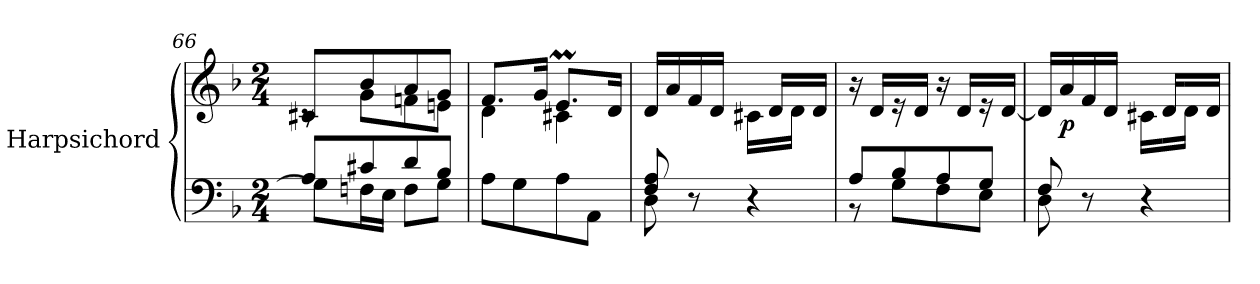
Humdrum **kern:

**kern	**kern	**dynam
*part1	*part1	*part1
*staff2	*staff1	*staff1/2
*I"Harpsichord	*	*
*I'Hch.	*	*
!!LO:LB:g=z
*clefF4	*clefG2	*
*k[b-]	*k[b-]	*
*M2/4	*M2/4	*
=66	=66	=66
*^	*^	*
8A/L	8G\L]	8c#X/L	8rc	.
8c#X/	16Fn\L	8b-/	8g\L	.
.	16E\JJ	.	.	.
8d/	8F\L	8a/	8fn\	.
8B-/J	8G\J	8g/J	8en\J	.
*v	*v	*	*	*
=67	=67	=67	=67
8A\L	8.f/L	4d\	.
8G\	.	.	.
.	16g/Jk	.	.
8A\	8.em/L	4c#X\	.
8AA\J	.	.	.
.	16d/Jk	.	.
=68	=68	=68	=68
*^	*	*	*
8F/ 8A/	8D\	16d/LL	4ryy	.
.	.	16a/	.	.
8r	8ryy	16f/	.	.
.	.	16d/JJ	.	.
4r	4ryy	16rAyy	16c#X\LL	.
.	.	16d/LL	16ryy	.
.	.	16rAyy	16d\JJ	.
.	.	16d/JJ	16ryy	.
*	*	*v	*v	*
=69	=69	=69	=69
8A/L	8r	16r	.
.	.	16d/LL	.
8B-/	8G\L	16re	.
.	.	16d/JJ	.
8A/	8F\	16r	.
.	.	16d/LL	.
8G/J	8E\J	16re	.
.	.	[16d/JJ	.
=70	=70	=70	=70
*	*	*^	*
8F/	8D\	16d/LL]	4ryy	.
!	!	!	!	!LO:DY:b
.	.	16a/	.	p
8r	8ryy	16f/	.	.
.	.	16d/JJ	.	.
4r	4ryy	16rAyy	16c#X\LL	.
.	.	16d/LL	16ryy	.
.	.	16rAyy	16d\JJ	.
.	.	16d/JJ	16ryy	.
*v	*v	*	*	*
*	*v	*v	*
=	=	=
*-	*-	*-
